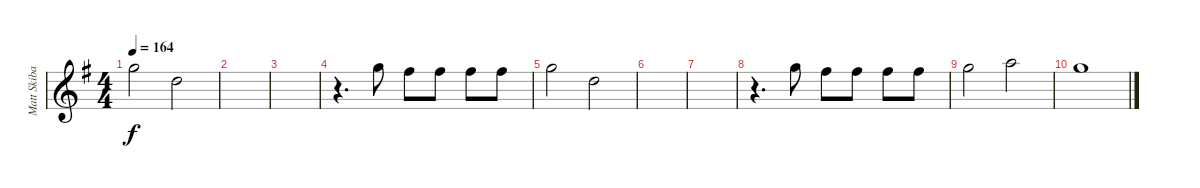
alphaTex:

\track ("Matt Skiba - Vocals" "Matt Skiba") {instrument distortionguitar}
\staff {score}
\tuning (E4 B3 G3 D3 A2 E2) {hide}
\ts (4 4)
\tempo 164
\clef g2
\ks eminor
3.1.2{dy f} 3.2.2 |
|
|
r.4{d} 3.1.8 2.1.8 2.1.8 2.1.8 2.1.8 |
3.1.2 3.2.2 |
|
|
r.4{d} 3.1.8 2.1.8 2.1.8 2.1.8 2.1.8 |
3.1.2 5.1.2 |
8.2.1
